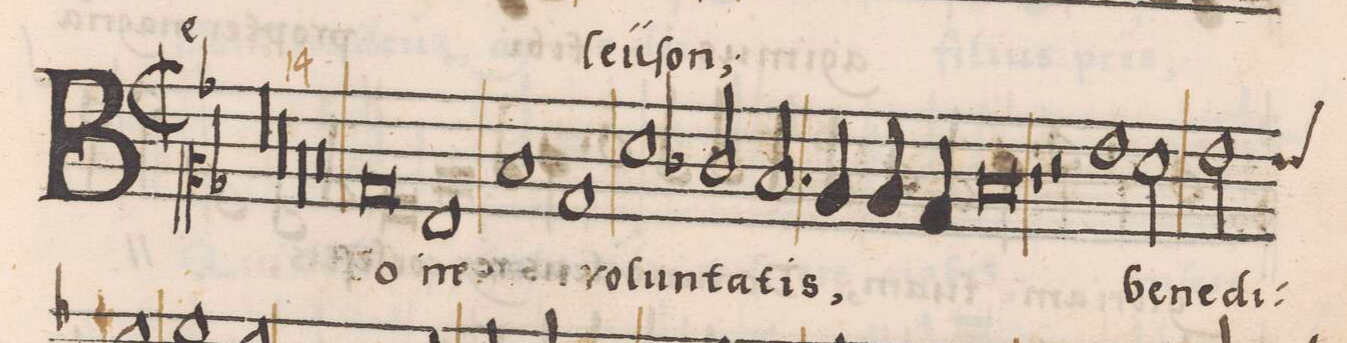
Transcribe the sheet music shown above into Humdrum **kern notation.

**kern	**text
*I"TENOR	*
*clefC2	*
*k[b-]	*
*M2/1	*
00r	.
=2-	=2-
=3-	=3-
00r	.
=4-	=4-
=5-	=5-
00r	.
=6-	=6-
=7-	=7-
0r	.
=8-	=8-
0B-/	Bo-
=9-	=9-
1G/	-ne
1d/	.
=10-	=10-
1B-/	vo-
1f\	-lun-
=11-	=11-
2e-X/	-ta-
2.d/	-tis,
4c/	.
4c/	.
4B-/	.
=12-	=12-
0d/	.
=13-	=13-
1r	.
2r	.
1g\	be-
=14-	=14-
*2\in the middle	*
2f\	-ne-
*custos:g	*
2g\	-di-
*-	*-
